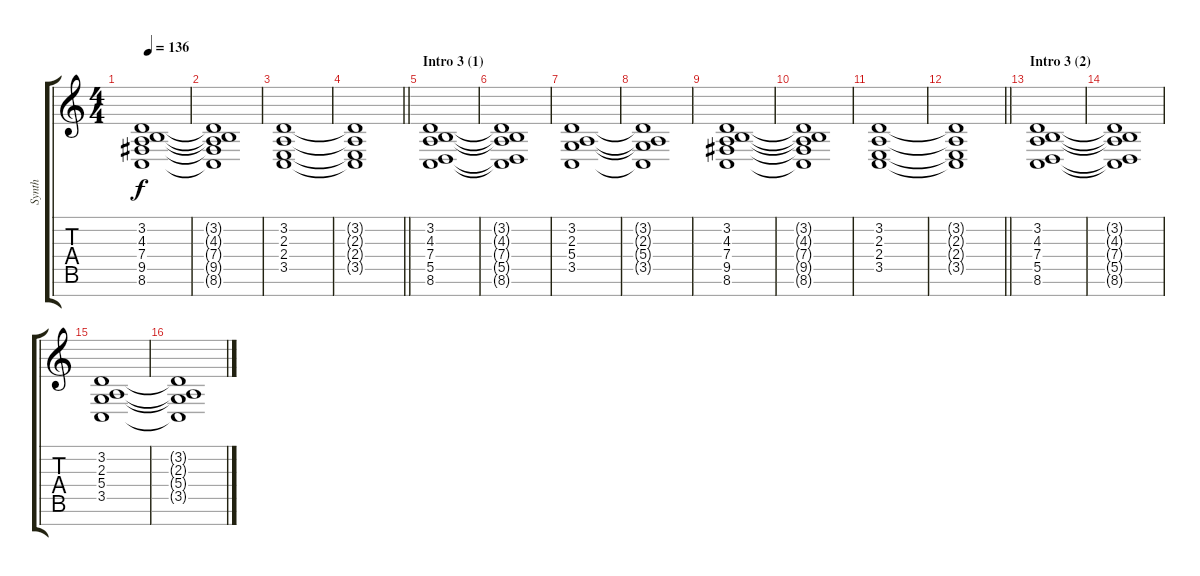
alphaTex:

\track ("Synth" "Synth") {instrument synthstrings2}
\staff {score tabs}
\tuning (E4 B3 G3 D3 A2 E2 B1) {hide}
\ts (4 4)
\tempo 136
\clef g2
\ks c
(3.2 4.3 7.4 9.5 8.6).1{dy f} |
(3.2{t} 4.3{t} 7.4{t} 9.5{t} 8.6{t}).1 |
(3.2 2.3 2.4 3.5).1 |
\barLineRight lightlight
(3.2{t} 2.3{t} 2.4{t} 3.5{t}).1 |
\section ("" "Intro 3 (1)")
(3.2 4.3 7.4 5.5 8.6).1 |
(3.2{t} 4.3{t} 7.4{t} 5.5{t} 8.6{t}).1 |
(3.2 2.3 5.4 3.5).1 |
(3.2{t} 2.3{t} 5.4{t} 3.5{t}).1 |
(3.2 4.3 7.4 9.5 8.6).1 |
(3.2{t} 4.3{t} 7.4{t} 9.5{t} 8.6{t}).1 |
(3.2 2.3 2.4 3.5).1 |
\barLineRight lightlight
(3.2{t} 2.3{t} 2.4{t} 3.5{t}).1 |
\section ("" "Intro 3 (2)")
(3.2 4.3 7.4 5.5 8.6).1 |
(3.2{t} 4.3{t} 7.4{t} 5.5{t} 8.6{t}).1 |
(3.2 2.3 5.4 3.5).1 |
(3.2{t} 2.3{t} 5.4{t} 3.5{t}).1
